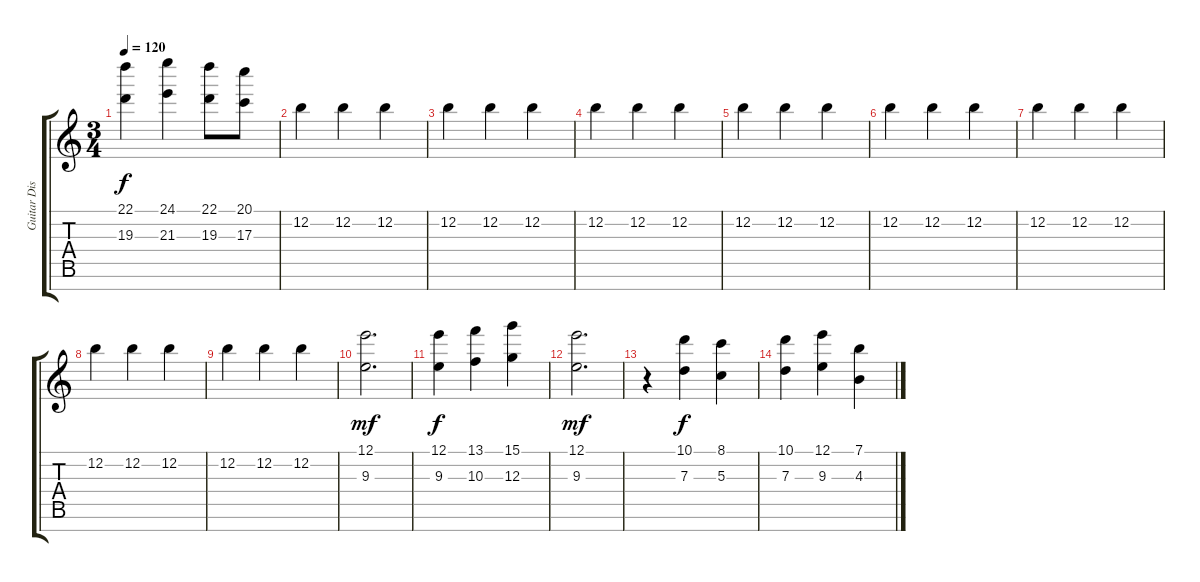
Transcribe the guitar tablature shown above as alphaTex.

\track ("Guitar Dist Lead" "Guitar Dis") {instrument distortionguitar}
\staff {score tabs}
\tuning (E4 B3 G3 D3 A2 E2 B1) {hide}
\ts (3 4)
\tempo 120
\clef g2
\ks c
(22.1 19.3).4{dy f} (24.1 21.3).4 (22.1 19.3).8 (20.1 17.3).8 |
12.2.4 12.2.4 12.2.4 |
12.2.4 12.2.4 12.2.4 |
12.2.4 12.2.4 12.2.4 |
12.2.4 12.2.4 12.2.4 |
12.2.4 12.2.4 12.2.4 |
12.2.4 12.2.4 12.2.4 |
12.2.4 12.2.4 12.2.4 |
12.2.4 12.2.4 12.2.4 |
(12.1 9.3).2{d dy mf} |
(12.1 9.3).4{dy f} (13.1 10.3).4 (15.1 12.3).4 |
(12.1 9.3).2{d dy mf} |
r.4 (10.1 7.3).4{dy f} (8.1 5.3).4 |
(10.1 7.3).4 (12.1 9.3).4 (7.1 4.3).4
